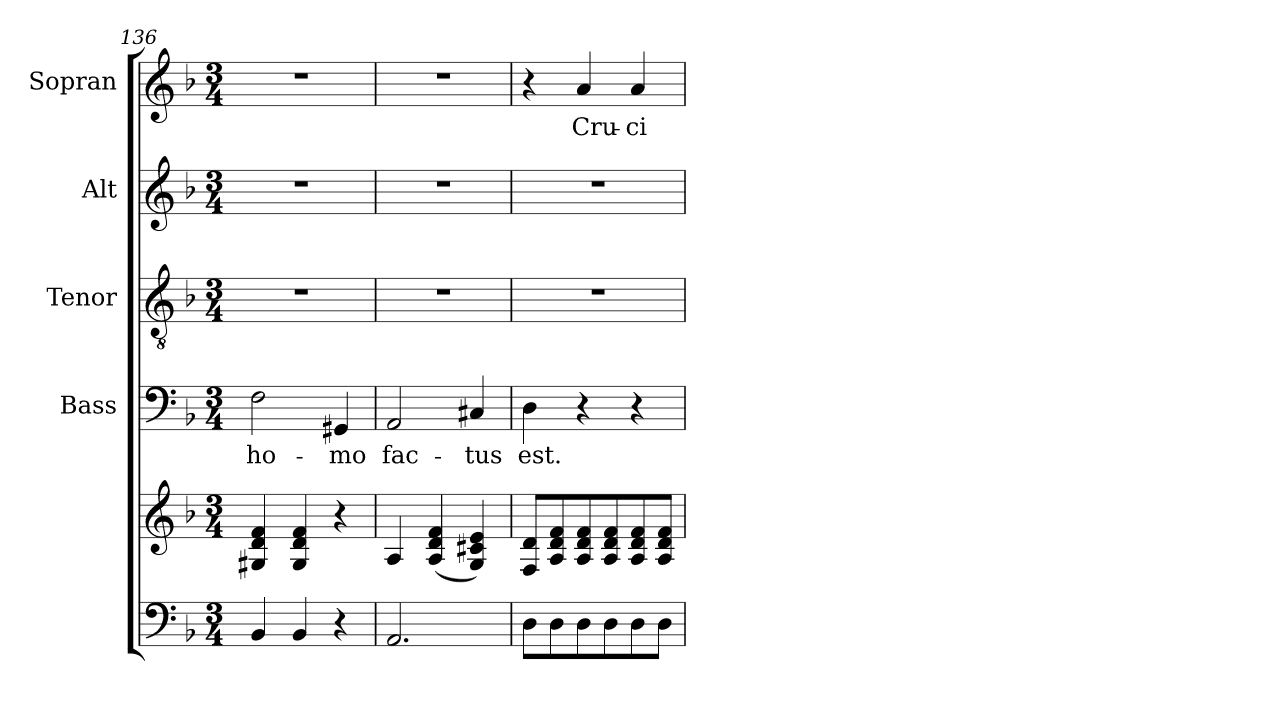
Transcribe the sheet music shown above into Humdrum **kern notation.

**kern	**kern	**kern	**text	**kern	**kern	**kern	**text
*part5	*part5	*part4	*part4	*part3	*part2	*part1	*part1
*staff6	*staff5	*staff4	*staff4	*staff3	*staff2	*staff1	*staff1
*	*	*I"Bass	*	*I"Tenor	*I"Alt	*I"Sopran	*
*	*	*I'B.	*	*I'T.	*I'A.	*I'S.	*
*clefF4	*clefG2	*clefF4	*	*clefGv2	*clefG2	*clefG2	*
*k[b-]	*k[b-]	*k[b-]	*	*k[b-]	*k[b-]	*k[b-]	*
*F:	*F:	*F:	*	*F:	*F:	*F:	*
*M3/4	*M3/4	*M3/4	*	*M3/4	*M3/4	*M3/4	*
=136	=136	=136	=136	=136	=136	=136	=136
!	!	!	!LO:LY:b	!	!	!	!
4BB-/	4G#X/ 4d/ 4f/	2F\	ho-	2.r	2.r	2.r	.
4BB-/	4G#/ 4d/ 4f/	.	.	.	.	.	.
!	!	!	!LO:LY:b	!	!	!	!
4r	4r	4GG#X/	-mo	.	.	.	.
=137	=137	=137	=137	=137	=137	=137	=137
!	!	!	!LO:LY:b	!	!	!	!
2.AA/	4A/	2AA/	fac-	2.r	2.r	2.r	.
.	(<4A/ 4d/ 4f/	.	.	.	.	.	.
!	!	!	!LO:LY:b	!	!	!	!
.	4G/ 4c#X/ 4e/)	4C#X/	-tus	.	.	.	.
!!LO:LB:g=z
=138	=138	=138	=138	=138	=138	=138	=138
!	!	!	!LO:LY:b	!	!	!	!
8D\L	8F/ 8d/L	4D\	est.	2.r	2.r	4r	.
8D\	8A/ 8d/ 8f/	.	.	.	.	.	.
!	!	!	!	!	!	!	!LO:LY:b
8D\	8A/ 8d/ 8f/	4r	.	.	.	4a/	Cru-
8D\	8A/ 8d/ 8f/	.	.	.	.	.	.
!	!	!	!	!	!	!	!LO:LY:b
8D\	8A/ 8d/ 8f/	4r	.	.	.	4a/	-ci-
8D\J	8A/ 8d/ 8f/J	.	.	.	.	.	.
=	=	=	=	=	=	=	=
*-	*-	*-	*-	*-	*-	*-	*-
